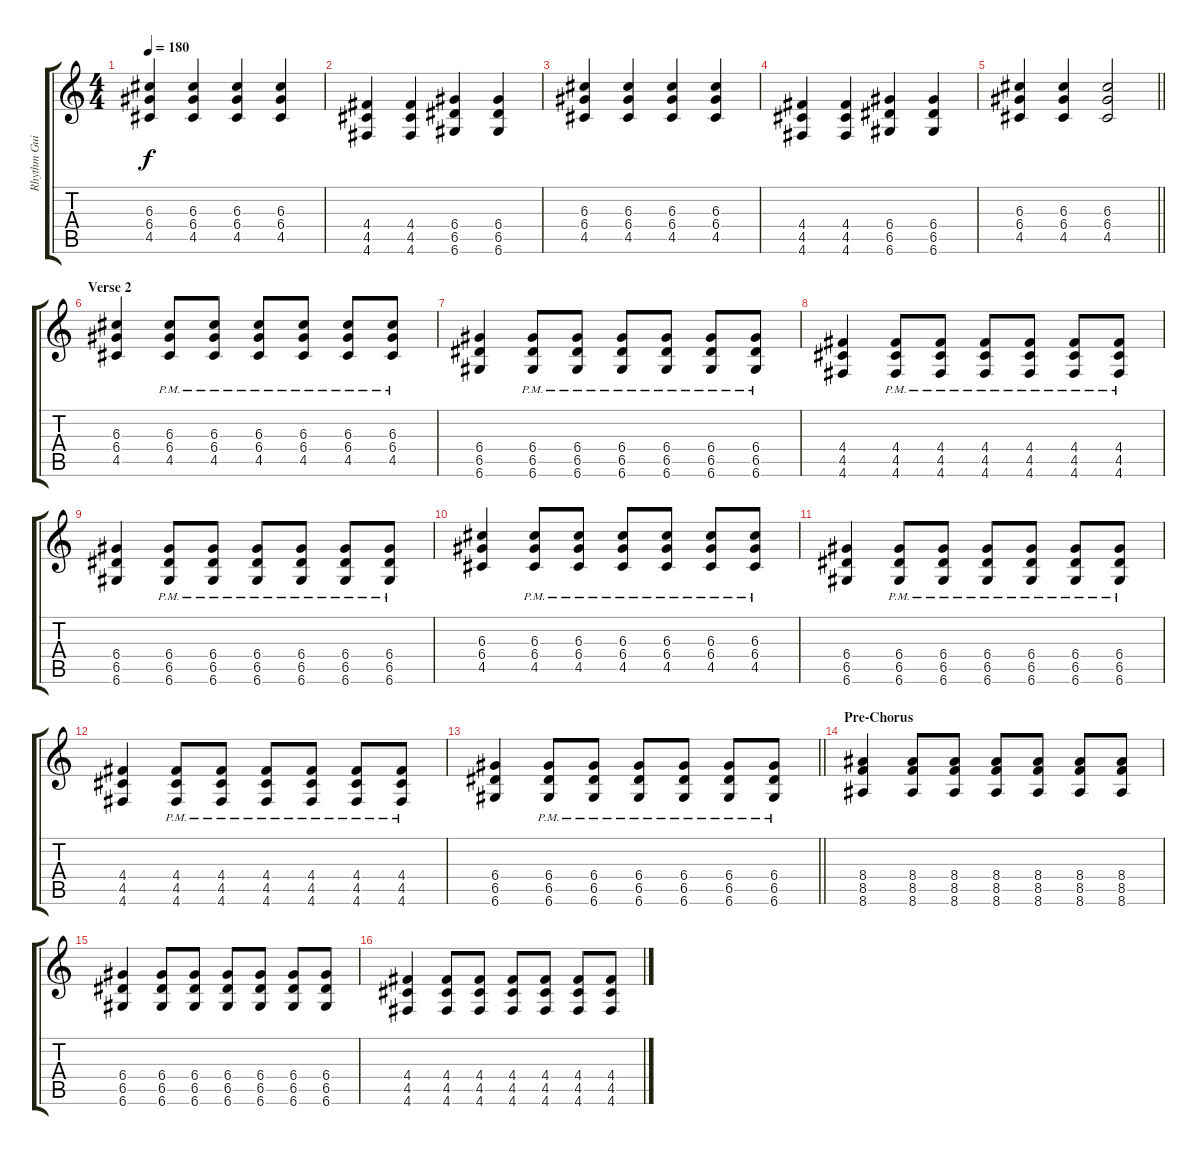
\track ("Rhythm Guitar" "Rhythm Gui") {instrument overdrivenguitar}
\staff {score tabs}
\tuning (E4 B3 G3 D3 A2 D2) {hide}
\ts (4 4)
\tempo 180
\clef g2
\ks c
(6.3 6.4 4.5).4{dy f} (6.3 6.4 4.5).4 (6.3 6.4 4.5).4 (6.3 6.4 4.5).4 |
(4.4 4.5 4.6).4 (4.4 4.5 4.6).4 (6.4 6.5 6.6).4 (6.4 6.5 6.6).4 |
(6.3 6.4 4.5).4 (6.3 6.4 4.5).4 (6.3 6.4 4.5).4 (6.3 6.4 4.5).4 |
(4.4 4.5 4.6).4 (4.4 4.5 4.6).4 (6.4 6.5 6.6).4 (6.4 6.5 6.6).4 |
\barLineRight lightlight
(6.3 6.4 4.5).4 (6.3 6.4 4.5).4 (6.3 6.4 4.5).2 |
\section ("" "Verse 2")
(6.3 6.4 4.5).4 (6.3{pm} 6.4{pm} 4.5{pm}).8 (6.3{pm} 6.4{pm} 4.5{pm}).8 (6.3{pm} 6.4{pm} 4.5{pm}).8 (6.3{pm} 6.4{pm} 4.5{pm}).8 (6.3{pm} 6.4{pm} 4.5{pm}).8 (6.3{pm} 6.4{pm} 4.5{pm}).8 |
(6.4 6.5 6.6).4 (6.4{pm} 6.5{pm} 6.6{pm}).8 (6.4{pm} 6.5{pm} 6.6{pm}).8 (6.4{pm} 6.5{pm} 6.6{pm}).8 (6.4{pm} 6.5{pm} 6.6{pm}).8 (6.4{pm} 6.5{pm} 6.6{pm}).8 (6.4{pm} 6.5{pm} 6.6{pm}).8 |
(4.4 4.5 4.6).4 (4.4{pm} 4.5{pm} 4.6{pm}).8 (4.4{pm} 4.5{pm} 4.6{pm}).8 (4.4{pm} 4.5{pm} 4.6{pm}).8 (4.4{pm} 4.5{pm} 4.6{pm}).8 (4.4{pm} 4.5{pm} 4.6{pm}).8 (4.4{pm} 4.5{pm} 4.6{pm}).8 |
(6.4 6.5 6.6).4 (6.4{pm} 6.5{pm} 6.6{pm}).8 (6.4{pm} 6.5{pm} 6.6{pm}).8 (6.4{pm} 6.5{pm} 6.6{pm}).8 (6.4{pm} 6.5{pm} 6.6{pm}).8 (6.4{pm} 6.5{pm} 6.6{pm}).8 (6.4{pm} 6.5{pm} 6.6{pm}).8 |
(6.3 6.4 4.5).4 (6.3{pm} 6.4{pm} 4.5{pm}).8 (6.3{pm} 6.4{pm} 4.5{pm}).8 (6.3{pm} 6.4{pm} 4.5{pm}).8 (6.3{pm} 6.4{pm} 4.5{pm}).8 (6.3{pm} 6.4{pm} 4.5{pm}).8 (6.3{pm} 6.4{pm} 4.5{pm}).8 |
(6.4 6.5 6.6).4 (6.4{pm} 6.5{pm} 6.6{pm}).8 (6.4{pm} 6.5{pm} 6.6{pm}).8 (6.4{pm} 6.5{pm} 6.6{pm}).8 (6.4{pm} 6.5{pm} 6.6{pm}).8 (6.4{pm} 6.5{pm} 6.6{pm}).8 (6.4{pm} 6.5{pm} 6.6{pm}).8 |
(4.4 4.5 4.6).4 (4.4{pm} 4.5{pm} 4.6{pm}).8 (4.4{pm} 4.5{pm} 4.6{pm}).8 (4.4{pm} 4.5{pm} 4.6{pm}).8 (4.4{pm} 4.5{pm} 4.6{pm}).8 (4.4{pm} 4.5{pm} 4.6{pm}).8 (4.4{pm} 4.5{pm} 4.6{pm}).8 |
\barLineRight lightlight
(6.4 6.5 6.6).4 (6.4{pm} 6.5{pm} 6.6{pm}).8 (6.4{pm} 6.5{pm} 6.6{pm}).8 (6.4{pm} 6.5{pm} 6.6{pm}).8 (6.4{pm} 6.5{pm} 6.6{pm}).8 (6.4{pm} 6.5{pm} 6.6{pm}).8 (6.4{pm} 6.5{pm} 6.6{pm}).8 |
\section ("" "Pre-Chorus")
(8.4 8.5 8.6).4 (8.4 8.5 8.6).8 (8.4 8.5 8.6).8 (8.4 8.5 8.6).8 (8.4 8.5 8.6).8 (8.4 8.5 8.6).8 (8.4 8.5 8.6).8 |
(6.4 6.5 6.6).4 (6.4 6.5 6.6).8 (6.4 6.5 6.6).8 (6.4 6.5 6.6).8 (6.4 6.5 6.6).8 (6.4 6.5 6.6).8 (6.4 6.5 6.6).8 |
(4.4 4.5 4.6).4 (4.4 4.5 4.6).8 (4.4 4.5 4.6).8 (4.4 4.5 4.6).8 (4.4 4.5 4.6).8 (4.4 4.5 4.6).8 (4.4 4.5 4.6).8
